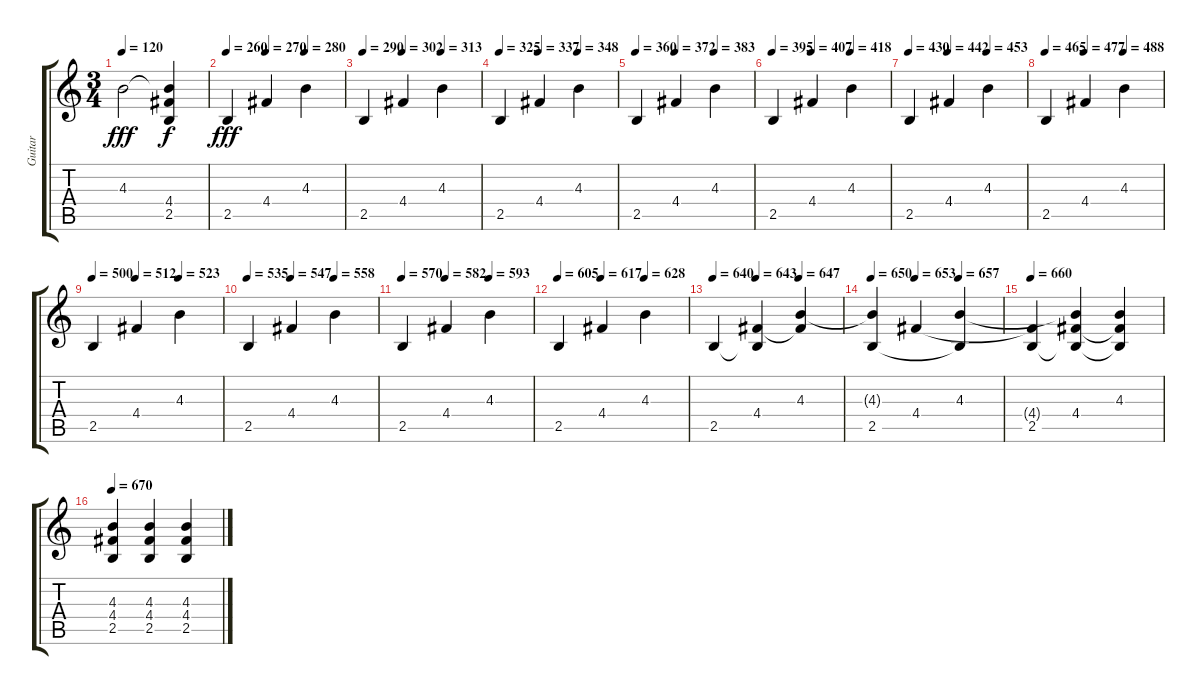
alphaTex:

\track ("Guitar" "Guitar") {instrument overdrivenguitar}
\staff {score tabs}
\tuning (E4 B3 G3 D3 A2 E2) {hide}
\ts (3 4)
\tempo 120
\clef g2
\ks c
4.3.2{dy fff} (4.3{t} 4.4{t} 2.5{t}).4{dy f} |
\tempo 260
\tempo (270 0.3333333333333333)
\tempo (280 0.6666666666666666)
2.5.4{dy fff} 4.4.4 4.3.4 |
\tempo 290
\tempo (302 0.3333333333333333)
\tempo (313 0.6666666666666666)
2.5.4 4.4.4 4.3.4 |
\tempo 325
\tempo (337 0.3333333333333333)
\tempo (348 0.6666666666666666)
2.5.4 4.4.4 4.3.4 |
\tempo 360
\tempo (372 0.3333333333333333)
\tempo (383 0.6666666666666666)
2.5.4 4.4.4 4.3.4 |
\tempo 395
\tempo (407 0.3333333333333333)
\tempo (418 0.6666666666666666)
2.5.4 4.4.4 4.3.4 |
\tempo 430
\tempo (442 0.3333333333333333)
\tempo (453 0.6666666666666666)
2.5.4 4.4.4 4.3.4 |
\tempo 465
\tempo (477 0.3333333333333333)
\tempo (488 0.6666666666666666)
2.5.4 4.4.4 4.3.4 |
\tempo 500
\tempo (512 0.3333333333333333)
\tempo (523 0.6666666666666666)
2.5.4 4.4.4 4.3.4 |
\tempo 535
\tempo (547 0.3333333333333333)
\tempo (558 0.6666666666666666)
2.5.4 4.4.4 4.3.4 |
\tempo 570
\tempo (582 0.3333333333333333)
\tempo (593 0.6666666666666666)
2.5.4 4.4.4 4.3.4 |
\tempo 605
\tempo (617 0.3333333333333333)
\tempo (628 0.6666666666666666)
2.5.4 4.4.4 4.3.4 |
\tempo 640
\tempo (643 0.3333333333333333)
\tempo (647 0.6666666666666666)
2.5.4 (4.4 2.5{t}).4 (4.3 4.4{t}).4 |
\tempo 650
\tempo (653 0.3333333333333333)
\tempo (657 0.6666666666666666)
(4.3{t} 2.5).4 4.4.4 (4.3 2.5{t}).4 |
\tempo 660
(4.4{t} 2.5).4 (4.3{t} 4.4 2.5{t}).4 (4.3 4.4{t} 2.5{t}).4 |
\tempo 670
(4.3 4.4 2.5).4 (4.3 4.4 2.5).4 (4.3 4.4 2.5).4
